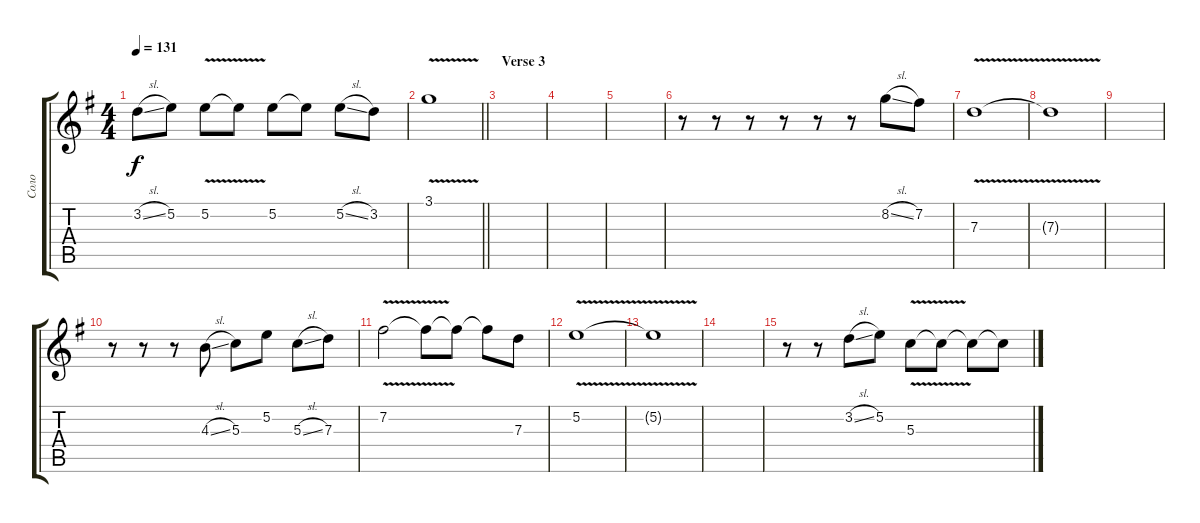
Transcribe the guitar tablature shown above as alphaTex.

\track ("Соло" "Соло") {instrument distortionguitar}
\staff {score tabs}
\tuning (E4 B3 G3 D3 A2 E2) {hide}
\ts (4 4)
\tempo 131
\clef g2
\ks eminor
3.2{sl}.8{dy f} 5.2.8 5.2{v}.8 5.2{t}.8 5.2.8 5.2{t}.8 5.2{sl}.8 3.2.8 |
\barLineRight lightlight
3.1{v}.1 |
\section ("" "Verse 3")
|
|
|
r.8 r.8 r.8 r.8 r.8 r.8 8.2{sl}.8 7.2.8 |
7.3{v}.1 |
7.3{t}.1 |
|
r.8 r.8 r.8 4.3{sl}.8 5.3.8 5.2.8 5.3{sl}.8 7.3.8 |
7.2{v}.2 7.2{t}.8 7.2{t}.8 7.2{t}.8 7.3.8 |
5.2{v}.1 |
5.2{t}.1 |
|
r.8 r.8 3.2{sl}.8 5.2.8 5.3{v}.8 5.3{t}.8 5.3{t}.8 5.3{t}.8
